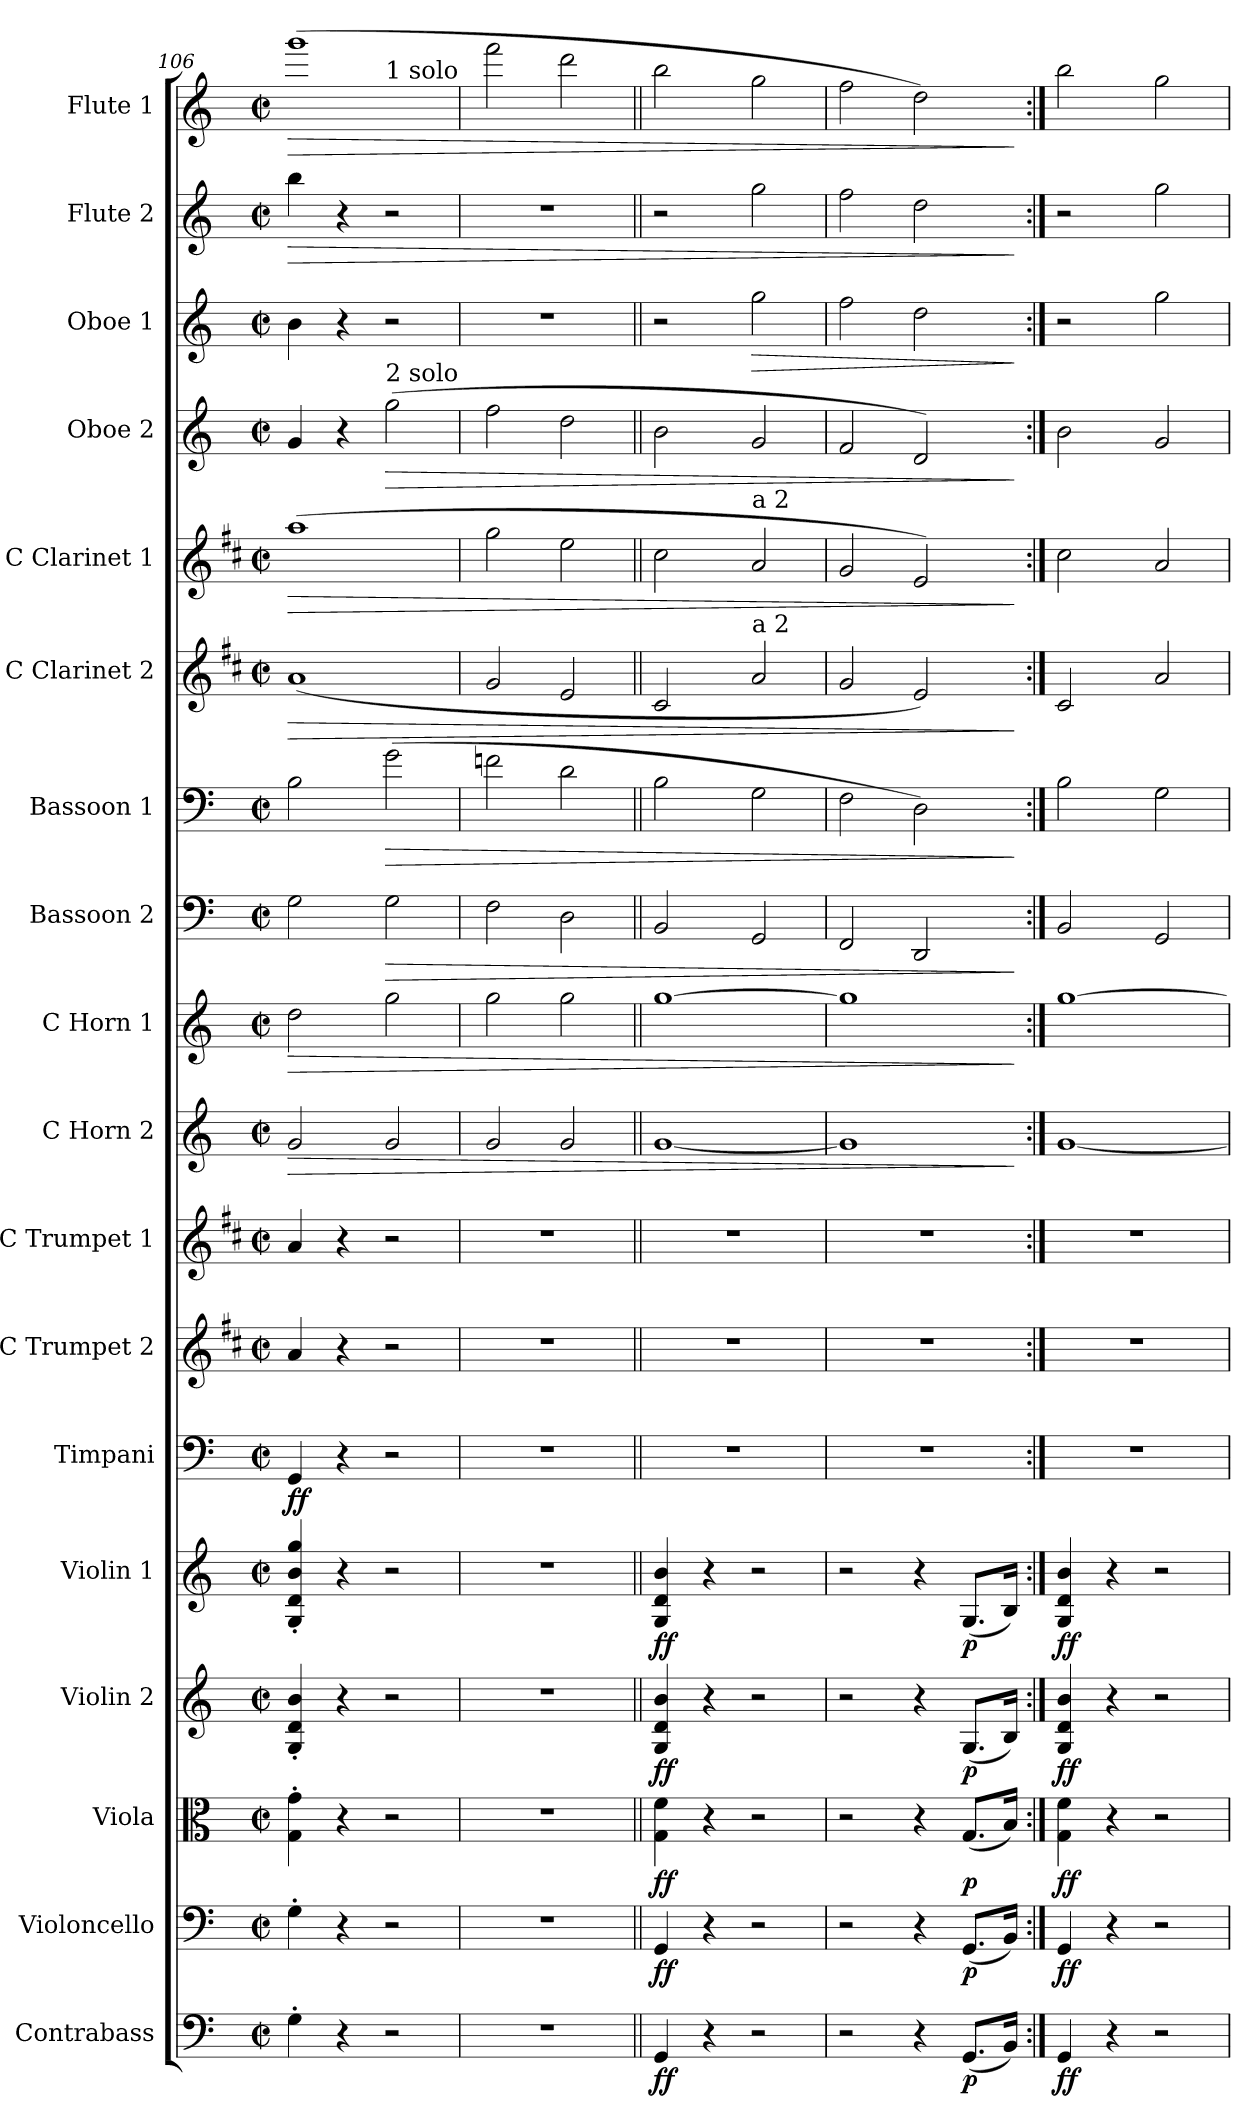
**kern	**dynam	**kern	**dynam	**kern	**dynam	**kern	**dynam	**kern	**dynam	**kern	**dynam	**kern	**kern	**kern	**dynam	**kern	**dynam	**kern	**dynam	**kern	**dynam	**kern	**dynam	**kern	**dynam	**kern	**dynam	**kern	**dynam	**kern	**dynam	**kern	**dynam
*part18	*part18	*part17	*part17	*part16	*part16	*part15	*part15	*part14	*part14	*part13	*part13	*part12	*part11	*part10	*part10	*part9	*part9	*part8	*part8	*part7	*part7	*part6	*part6	*part5	*part5	*part4	*part4	*part3	*part3	*part2	*part2	*part1	*part1
*staff18	*staff18	*staff17	*staff17	*staff16	*staff16	*staff15	*staff15	*staff14	*staff14	*staff13	*staff13	*staff12	*staff11	*staff10	*staff10	*staff9	*staff9	*staff8	*staff8	*staff7	*staff7	*staff6	*staff6	*staff5	*staff5	*staff4	*staff4	*staff3	*staff3	*staff2	*staff2	*staff1	*staff1
*I"Contrabass	*	*I"Violoncello	*	*I"Viola	*	*I"Violin 2	*	*I"Violin 1	*	*I"Timpani	*	*I"C Trumpet 2	*I"C Trumpet 1	*I"C Horn 2	*	*I"C Horn 1	*	*I"Bassoon 2	*	*I"Bassoon 1	*	*I"C Clarinet 2	*	*I"C Clarinet 1	*	*I"Oboe 2	*	*I"Oboe 1	*	*I"Flute 2	*	*I"Flute 1	*
*I'Cb	*	*I'Vc	*	*I'Vla	*	*I'Vln 2	*	*I'Vln 1	*	*I'Timp	*	*I'Tpt 2	*I'Tpt 1	*I'Hn 2	*	*I'Hn 1	*	*I'Bsn 2	*	*I'Bsn 1	*	*I'Cl 2	*	*I'Cl 1	*	*I'Ob 2	*	*I'Ob 1	*	*I'Fl 2	*	*I'Fl 1	*
*clefF4	*	*clefF4	*	*clefC3	*	*clefG2	*	*clefG2	*	*clefF4	*	*clefG2	*clefG2	*clefG2	*	*clefG2	*	*clefF4	*	*clefF4	*	*clefG2	*	*clefG2	*	*clefG2	*	*clefG2	*	*clefG2	*	*clefG2	*
*ITrd7c12	*	*	*	*	*	*	*	*	*	*	*	*ITrd1c2	*ITrd1c2	*ITrd7c12	*	*ITrd7c12	*	*	*	*	*	*ITrd1c2	*	*ITrd1c2	*	*	*	*	*	*	*	*	*
*k[]	*	*k[]	*	*k[]	*	*k[]	*	*k[]	*	*k[]	*	*k[]	*k[]	*k[]	*	*k[]	*	*k[]	*	*k[]	*	*k[]	*	*k[]	*	*k[]	*	*k[]	*	*k[]	*	*k[]	*
*M2/2	*	*M2/2	*	*M2/2	*	*M2/2	*	*M2/2	*	*M2/2	*	*M2/2	*M2/2	*M2/2	*	*M2/2	*	*M2/2	*	*M2/2	*	*M2/2	*	*M2/2	*	*M2/2	*	*M2/2	*	*M2/2	*	*M2/2	*
*met(c|)	*	*met(c|)	*	*met(c|)	*	*met(c|)	*	*met(c|)	*	*met(c|)	*	*met(c|)	*met(c|)	*met(c|)	*	*met(c|)	*	*met(c|)	*	*met(c|)	*	*met(c|)	*	*met(c|)	*	*met(c|)	*	*met(c|)	*	*met(c|)	*	*met(c|)	*
=106	=106	=106	=106	=106	=106	=106	=106	=106	=106	=106	=106	=106	=106	=106	=106	=106	=106	=106	=106	=106	=106	=106	=106	=106	=106	=106	=106	=106	=106	=106	=106	=106	=106
!	!	!	!	!	!	!	!	!	!	!	!LO:DY:b	!	!	!	!LO:HP:b	!	!LO:HP:b	!	!	!	!	!	!LO:HP:b	!	!LO:HP:b	!	!	!	!	!	!LO:HP:b	!	!LO:HP:b
*	*	*	*	*	*	*	*	*	*	*	*	*	*	*	*	*	*	*	*	*	*	*	*	*	*	*	*	*	*	*	*	*^	*
4GG'\	.	4G'\	.	4G\' 4g\'	.	4G/' 4d/' 4b/'	.	4G/' 4d/' 4b/' 4gg/'	.	4GG/	ff	4g/	4g/	2G/	>	2d\	>	2G\	.	2B\	.	(1g	>	(1gg	>	4g/	.	4b\	.	4bb\	>	(1ggg	2ryy	>
4r	.	4r	.	4r	.	4r	.	4r	.	4r	.	4r	4r	.	.	.	.	.	.	.	.	.	.	.	.	4r	.	4r	.	4r	.	.	.	.
!	!	!	!	!	!	!	!	!	!	!	!	!	!	!	!	!	!	!	!	!	!	!	!	!	!	!	!	!	!	!	!	!	!LO:TX:a:t=1 solo	!
!	!	!	!	!	!	!	!	!	!	!	!	!	!	!	!	!	!	!	!	!	!	!	!	!	!	!LO:TX:a:t=2 solo	!	!	!	!	!	!	!	!
!	!	!	!	!	!	!	!	!	!	!	!	!	!	!	!	!	!	!	!LO:HP:b	!	!LO:HP:b	!	!	!	!	!	!LO:HP:b	!	!	!	!	!	!	!
2r	.	2r	.	2r	.	2r	.	2r	.	2r	.	2r	2r	2G/	.	2g\	.	2G\	>	(2g\	>	.	.	.	.	(2gg\	>	2r	.	2r	.	.	2ryy	.
*	*	*	*	*	*	*	*	*	*	*	*	*	*	*	*	*	*	*	*	*	*	*	*	*	*	*	*	*	*	*	*	*v	*v	*
=107	=107	=107	=107	=107	=107	=107	=107	=107	=107	=107	=107	=107	=107	=107	=107	=107	=107	=107	=107	=107	=107	=107	=107	=107	=107	=107	=107	=107	=107	=107	=107	=107	=107
1r	.	1r	.	1r	.	1r	.	1r	.	1r	.	1r	1r	2G/	.	2g\	.	2F\	.	2fn\	.	2f/	.	2ff\	.	2ff\	.	1r	.	1r	.	2fff\	.
.	.	.	.	.	.	.	.	.	.	.	.	.	.	2G/	.	2g\	.	2D\	.	2d\	.	2d/	.	2dd\	.	2dd\	.	.	.	.	.	2ddd\	.
=108||	=108||	=108||	=108||	=108||	=108||	=108||	=108||	=108||	=108||	=108||	=108||	=108||	=108||	=108||	=108||	=108||	=108||	=108||	=108||	=108||	=108||	=108||	=108||	=108||	=108||	=108||	=108||	=108||	=108||	=108||	=108||	=108||	=108||
!	!LO:DY:b	!	!LO:DY:b	!	!LO:DY:b	!	!LO:DY:b	!	!LO:DY:b	!	!	!	!	!	!	!	!	!	!	!	!	!	!	!	!	!	!	!	!	!	!	!	!
4GGG/	ff	4GG/	ff	4G\ 4f\	ff	4G/ 4d/ 4b/	ff	4G/ 4d/ 4b/	ff	1r	.	1r	1r	[1G	.	[1g	.	2BB/	.	2B\	.	2B/	.	2b\	.	2b\	.	2r	.	2r	.	2bb\	.
4r	.	4r	.	4r	.	4r	.	4r	.	.	.	.	.	.	.	.	.	.	.	.	.	.	.	.	.	.	.	.	.	.	.	.	.
!	!	!	!	!	!	!	!	!	!	!	!	!	!	!	!	!	!	!	!	!	!	!	!	!LO:TX:a:t=a 2	!	!	!	!	!	!	!	!	!
!	!	!	!	!	!	!	!	!	!	!	!	!	!	!	!	!	!	!	!	!	!	!LO:TX:a:t=a 2	!	!	!	!	!	!	!	!	!	!	!
!	!	!	!	!	!	!	!	!	!	!	!	!	!	!	!	!	!	!	!	!	!	!	!	!	!	!	!	!	!LO:HP:b	!	!	!	!
2r	.	2r	.	2r	.	2r	.	2r	.	.	.	.	.	.	.	.	.	2GG/	.	2G\	.	2g/	.	2g/	.	2g/	.	2gg\	>	2gg\	.	2gg\	.
!!LO:PB:g=z
=109	=109	=109	=109	=109	=109	=109	=109	=109	=109	=109	=109	=109	=109	=109	=109	=109	=109	=109	=109	=109	=109	=109	=109	=109	=109	=109	=109	=109	=109	=109	=109	=109	=109
2r	.	2r	.	2r	.	2r	.	2r	.	1r	.	1r	1r	1G]	.	1g]	.	2FF/	.	2F\	.	2f/	.	2f/	.	2f/	.	2ff\	.	2ff\	.	2ff\	.
4r	.	4r	.	4r	.	4r	.	4r	.	.	.	.	.	.	.	.	.	2DD/	.	2D\)	.	2d/)	.	2d/)	.	2d/)	.	2dd\	.	2dd\	.	2dd\)	.
!	!LO:DY:b	!	!LO:DY:b	!	!LO:DY:b	!	!LO:DY:b	!	!LO:DY:b	!	!	!	!	!	!	!	!	!	!	!	!	!	!	!	!	!	!	!	!	!	!	!	!
(8.GGG/L	p	(8.GG/L	p	(8.G/L	p	(8.G/L	p	(8.G/L	p	.	.	.	.	.	.	.	.	.	.	.	.	.	.	.	.	.	.	.	.	.	.	.	.
16BBB/Jk)	.	16BB/Jk)	.	16B/Jk)	.	16B/Jk)	.	16B/Jk)	.	.	.	.	.	.	.	.	.	.	.	.	.	.	.	.	.	.	.	.	.	.	.	.	.
.	.	.	.	.	.	.	.	.	.	.	.	.	.	.	]	.	]	.	]	.	]	.	]	.	]	.	]	.	]	.	]	.	]
=110:|!	=110:|!	=110:|!	=110:|!	=110:|!	=110:|!	=110:|!	=110:|!	=110:|!	=110:|!	=110:|!	=110:|!	=110:|!	=110:|!	=110:|!	=110:|!	=110:|!	=110:|!	=110:|!	=110:|!	=110:|!	=110:|!	=110:|!	=110:|!	=110:|!	=110:|!	=110:|!	=110:|!	=110:|!	=110:|!	=110:|!	=110:|!	=110:|!	=110:|!
!	!LO:DY:b	!	!LO:DY:b	!	!LO:DY:b	!	!LO:DY:b	!	!LO:DY:b	!	!	!	!	!	!	!	!	!	!	!	!	!	!	!	!	!	!	!	!	!	!	!	!
4GGG/	ff	4GG/	ff	4G\ 4f\	ff	4G/ 4d/ 4b/	ff	4G/ 4d/ 4b/	ff	1r	.	1r	1r	[1G	.	[1g	.	2BB/	.	2B\	.	2B/	.	2b\	.	2b\	.	2r	.	2r	.	2bb\	.
4r	.	4r	.	4r	.	4r	.	4r	.	.	.	.	.	.	.	.	.	.	.	.	.	.	.	.	.	.	.	.	.	.	.	.	.
2r	.	2r	.	2r	.	2r	.	2r	.	.	.	.	.	.	.	.	.	2GG/	.	2G\	.	2g/	.	2g/	.	2g/	.	2gg\	.	2gg\	.	2gg\	.
=	=	=	=	=	=	=	=	=	=	=	=	=	=	=	=	=	=	=	=	=	=	=	=	=	=	=	=	=	=	=	=	=	=
*-	*-	*-	*-	*-	*-	*-	*-	*-	*-	*-	*-	*-	*-	*-	*-	*-	*-	*-	*-	*-	*-	*-	*-	*-	*-	*-	*-	*-	*-	*-	*-	*-	*-
